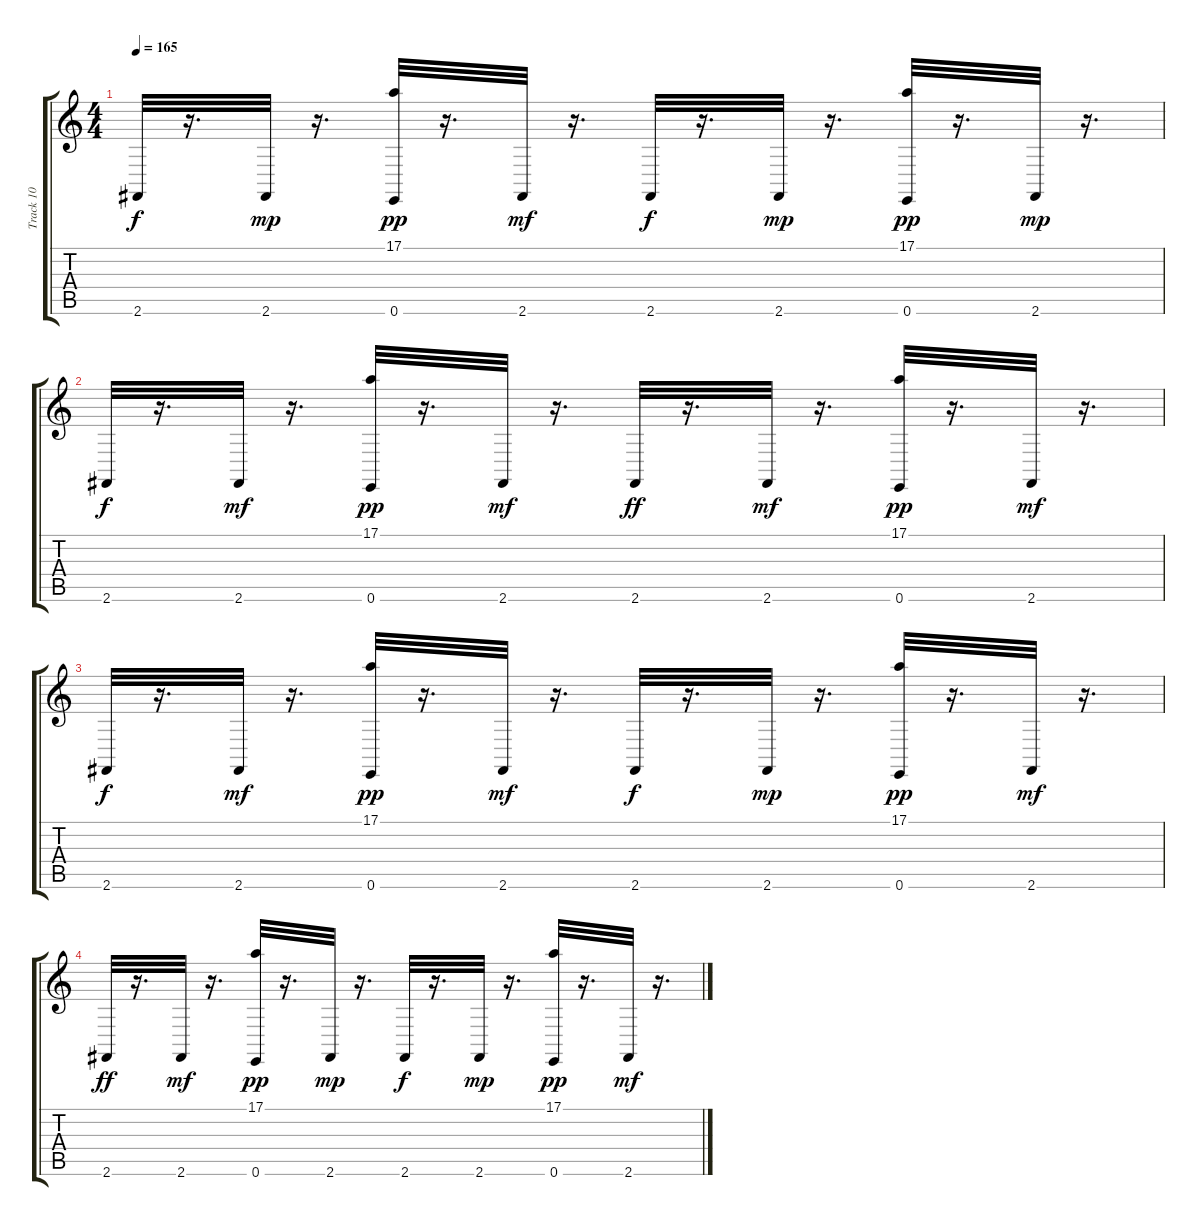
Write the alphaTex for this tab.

\track ("Track 10" "Track 10") {instrument melodictom}
\staff {score tabs}
\tuning (E4 B3 G3 D3 A2 E2) {hide}
\ts (4 4)
\tempo 165
\clef g2
\ks c
2.6.32{dy f} r.16{d} 2.6.32{dy mp} r.16{d} (17.1 0.6).32{dy pp} r.16{d} 2.6.32{dy mf} r.16{d} 2.6.32{dy f} r.16{d} 2.6.32{dy mp} r.16{d} (17.1 0.6).32{dy pp} r.16{d} 2.6.32{dy mp} r.16{d} |
2.6.32{dy f} r.16{d} 2.6.32{dy mf} r.16{d} (17.1 0.6).32{dy pp} r.16{d} 2.6.32{dy mf} r.16{d} 2.6.32{dy ff} r.16{d} 2.6.32{dy mf} r.16{d} (17.1 0.6).32{dy pp} r.16{d} 2.6.32{dy mf} r.16{d} |
2.6.32{dy f} r.16{d} 2.6.32{dy mf} r.16{d} (17.1 0.6).32{dy pp} r.16{d} 2.6.32{dy mf} r.16{d} 2.6.32{dy f} r.16{d} 2.6.32{dy mp} r.16{d} (17.1 0.6).32{dy pp} r.16{d} 2.6.32{dy mf} r.16{d} |
2.6.32{dy ff} r.16{d} 2.6.32{dy mf} r.16{d} (17.1 0.6).32{dy pp} r.16{d} 2.6.32{dy mp} r.16{d} 2.6.32{dy f} r.16{d} 2.6.32{dy mp} r.16{d} (17.1 0.6).32{dy pp} r.16{d} 2.6.32{dy mf} r.16{d}
